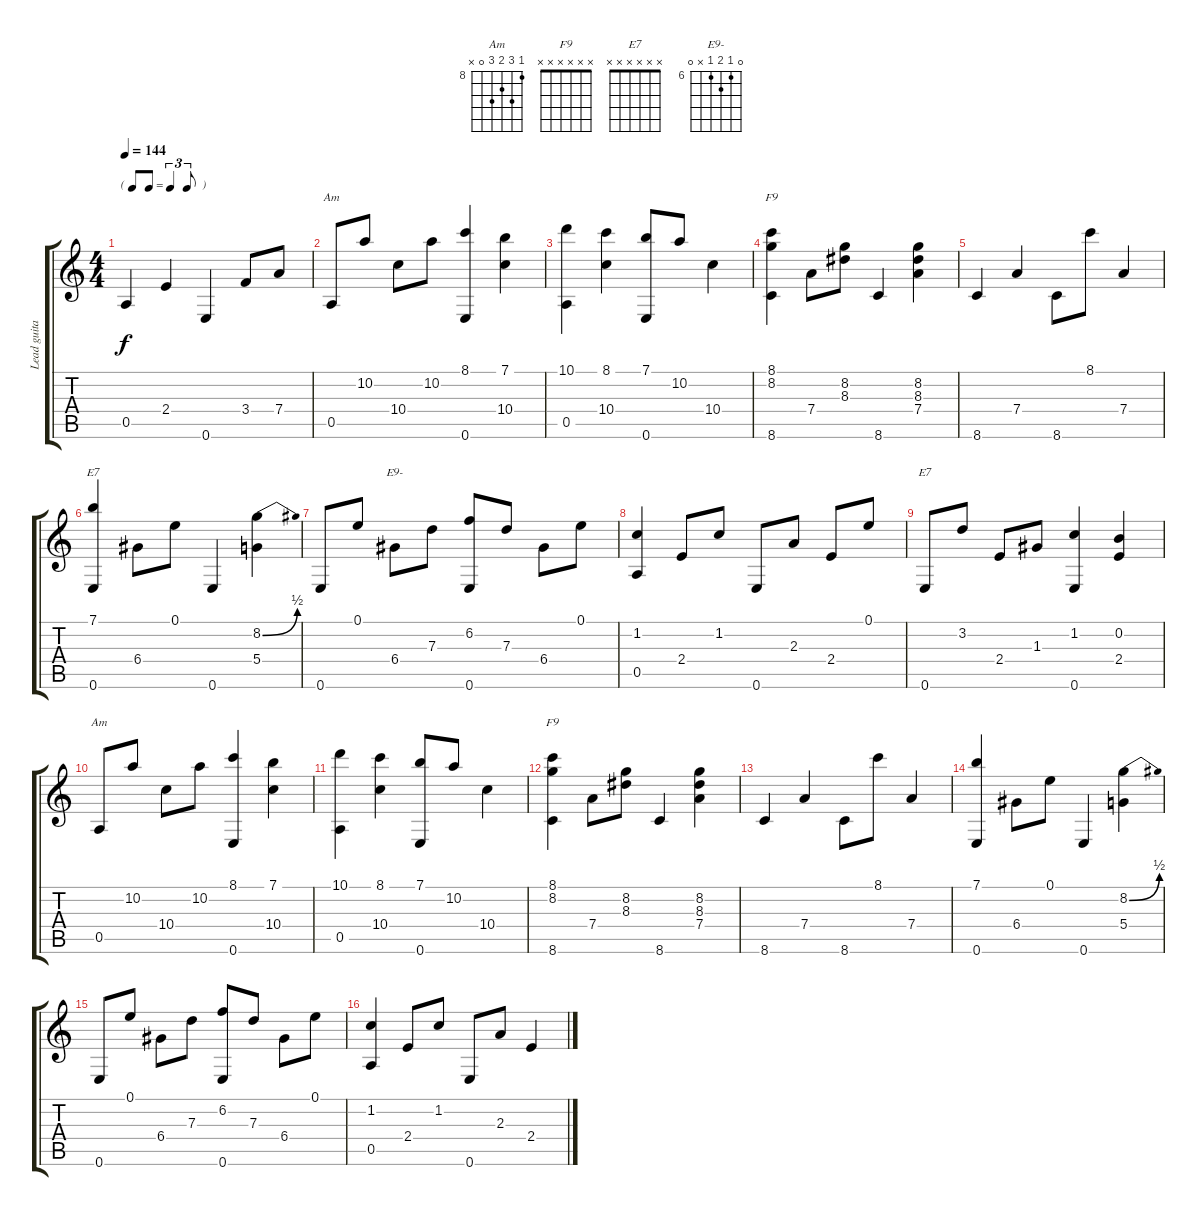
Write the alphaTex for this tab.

\track ("Lead guitar" "Lead guita") {instrument acousticguitarsteel}
\staff {score tabs}
\tuning (E4 B3 G3 D3 A2 E2) {hide}
\chord ("Am" x x x x x x)
\chord ("F9" x 8 8 7 x 8) {firstfret 7 barre 8}
\chord ("E7" 7 0 7 6 7 0) {firstfret 5}
\chord ("E9-" 0 6 7 6 x 0) {firstfret 6}
\chord ("E7" x x x x x x)
\chord ("Am" 8 10 9 10 0 x) {firstfret 8}
\chord ("F9" x x x x x x)
\ts (4 4)
\tf triplet8th
\tempo 144
\clef g2
\ks c
0.5.4{dy f} 2.4.4 0.6.4 3.4.8 7.4.8 |
0.5.8{ch "Am"} 10.2.8 10.4.8 10.2.8 (8.1 0.6).4 (7.1 10.4).4 |
(10.1 0.5).4 (8.1 10.4).4 (7.1 0.6).8 10.2.8 10.4.4 |
(8.1 8.2 8.6).4{ch "F9"} 7.4.8 (8.2 8.3).8 8.6.4 (8.2 8.3 7.4).4 |
8.6.4 7.4.4 8.6.8 8.1.8 7.4.4 |
(7.1 0.6).4{ch "E7"} 6.4.8 0.1.8 0.6.4 (8.2{be (bend 0 0 60 2)} 5.4).4 |
0.6.8 0.1.8 6.4.8{ch "E9-"} 7.3.8 (6.2 0.6).8 7.3.8 6.4.8 0.1.8 |
(1.2 0.5).4 2.4.8 1.2.8 0.6.8 2.3.8 2.4.8 0.1.8 |
0.6.8{ch "E7"} 3.2.8 2.4.8 1.3.8 (1.2 0.6).4 (0.2 2.4).4 |
0.5.8{ch "Am"} 10.2.8 10.4.8 10.2.8 (8.1 0.6).4 (7.1 10.4).4 |
(10.1 0.5).4 (8.1 10.4).4 (7.1 0.6).8 10.2.8 10.4.4 |
(8.1 8.2 8.6).4{ch "F9"} 7.4.8 (8.2 8.3).8 8.6.4 (8.2 8.3 7.4).4 |
8.6.4 7.4.4 8.6.8 8.1.8 7.4.4 |
(7.1 0.6).4 6.4.8 0.1.8 0.6.4 (8.2{be (bend 0 0 60 2)} 5.4).4 |
0.6.8 0.1.8 6.4.8 7.3.8 (6.2 0.6).8 7.3.8 6.4.8 0.1.8 |
(1.2 0.5).4 2.4.8 1.2.8 0.6.8 2.3.8 2.4.4
